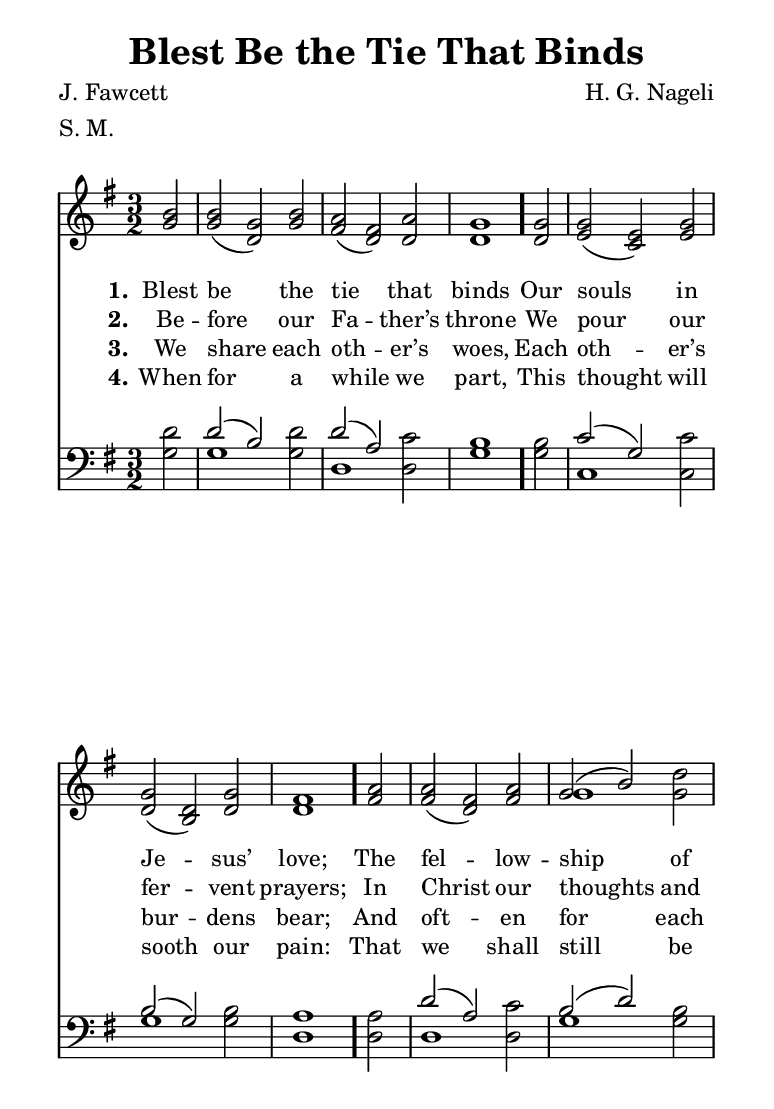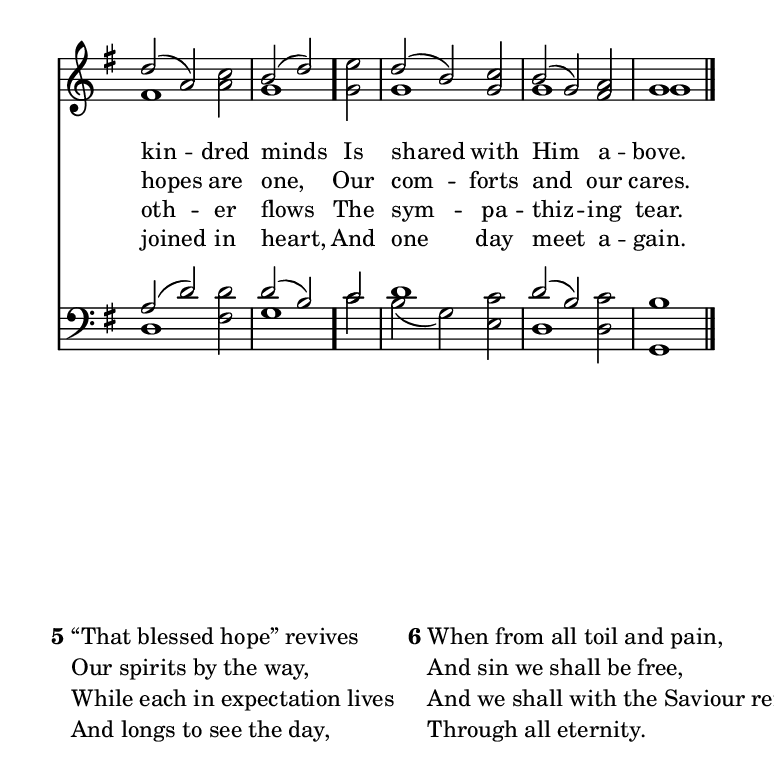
\include "common/global.ily"
\paper {
  \include "common/paper.ily"
  ragged-last-bottom = ##t
  systems-per-page = ##f
  system-count = #(cond (is-eogsized 2) (#t #f))
  system-system-spacing.padding = 11
}

\header{
  hymnnumber = "169"
  title = "Blest Be the Tie That Binds"
  tunename = "Dennis"
  meter = "S. M."
  poet = "J. Fawcett"
  composer = "H. G. Nageli"
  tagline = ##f
}

global = {
  \include "common/overrides.ily"
  \override Staff.TimeSignature.style = #'numbered
  \time 3/2
  \override Score.MetronomeMark.transparent = ##t % hide all fermata changes too
  \tempo 2=80
  \key g \major
  \partial 2
  \autoBeamOff
}

notesSoprano = {
\global
\relative c'' {

  b2 | b( g) b | a( fis) a | g1
  g2 | g( e) g | g( d) g | fis1
  a2 | a( fis) a | g( b) d | d( a) c | b( d)
  e2 | d( b) c | b( g) a | g1

  \bar "|."

}
}

notesAlto = {
\global
\relative e' {

  g2 | g( d) g | fis( d) d | d1
  d2 | e( c) e | d( b) d | d1
  fis2 | fis( d) fis | g1 g2 | fis1 a2 | g1
  g2 | g1 g2 | g1 fis2 | g1

}
}

notesTenor = {
\global
\relative a {

  d2 | d( b) d | d( a) c | b1
  b2 | c( g) c | b( g) b | a1
  a2 | d( a) c | b( d) b | a( d) d | d( b)
  c2 | d1 c2 | d( b) c | b1

}
}

notesBass = {
\global
\relative f {

  g2 | g1 g2 | d1 d2 | g1
  g2 | c,1 c2 | g'1 g2 | d1
  d2 | d1 d2 | g1 g2 | d1 fis2 | g1
  c2 | b( g) e | d1 d2 | g,1

}
}

wordsA = \lyricmode {
\set stanza = "1."

Blest be the tie that binds \bar "."
Our souls in Je -- sus’ love; \bar "."
The fel -- low -- ship of kin -- dred minds \bar "."
Is shared with Him a -- bove. \bar "."

}

wordsB = \lyricmode {
\set stanza = "2."

Be -- fore our Fa -- ther’s throne
We pour our fer -- vent prayers;
In Christ our thoughts and hopes are one,
Our com -- forts and our cares.

}

wordsC = \lyricmode {
\set stanza = "3."

We share each oth -- er’s woes,
Each oth -- er’s bur -- dens bear;
And oft -- en for each oth -- er flows
The sym -- pa -- thiz -- ing tear.

}

wordsD = \lyricmode {
\set stanza = "4."

When for a while we part,
This thought will sooth our pain:
That we shall still be joined in heart,
And one day meet a -- gain.

}

wordsE = \markuplist {

\line { “That blessed hope” revives }
\line { Our spirits by the way, }
\line { While each in expectation lives }
\line { And longs to see the day, }

}

wordsF = \markuplist {

\line { When from all toil and pain, }
\line { And sin we shall be free, }
\line { And we shall with the Saviour reign }
\line { Through all eternity. }

}

\score {
  \context ChoirStaff <<
    \context Staff = upper <<
      \set Staff.autoBeaming = ##f
      \set ChoirStaff.systemStartDelimiter = #'SystemStartBar
      \set ChoirStaff.printPartCombineTexts = ##f
      \partcombine #'(2 . 9) \notesSoprano \notesAlto
      \context NullVoice = sopranos { \voiceOne << \notesSoprano >> }
      \context NullVoice = altos { \voiceTwo << \notesAlto >> }
      \context Lyrics = one   \lyricsto sopranos \wordsA
      \context Lyrics = two   \lyricsto sopranos \wordsB
      \context Lyrics = three \lyricsto sopranos \wordsC
      \context Lyrics = four  \lyricsto sopranos \wordsD
    >>
    \context Staff = men <<
      \set Staff.autoBeaming = ##f
      \clef bass
      \set ChoirStaff.printPartCombineTexts = ##f
      \partcombine #'(2 . 9) \notesTenor \notesBass
      \context NullVoice = tenors { \voiceOne << \notesTenor >> }
      \context NullVoice = basses { \voiceTwo << \notesBass >> }
    >>
  >>
  \layout {
    \include "common/layout.ily"
  }
  \midi{
    \include "common/midi.ily"
  }
}

\noPageBreak

\markup { \fill-line {
  \hspace #0.1
  \line{ \bold 5 \column { \wordsE } }
  \hspace #0.1
  \line{ \bold 6 \column { \wordsF } }
  \hspace #0.1
} }

\version "2.19.49"  % necessary for upgrading to future LilyPond versions.

% vi:set et ts=2 sw=2 ai nocindent syntax=lilypond:
